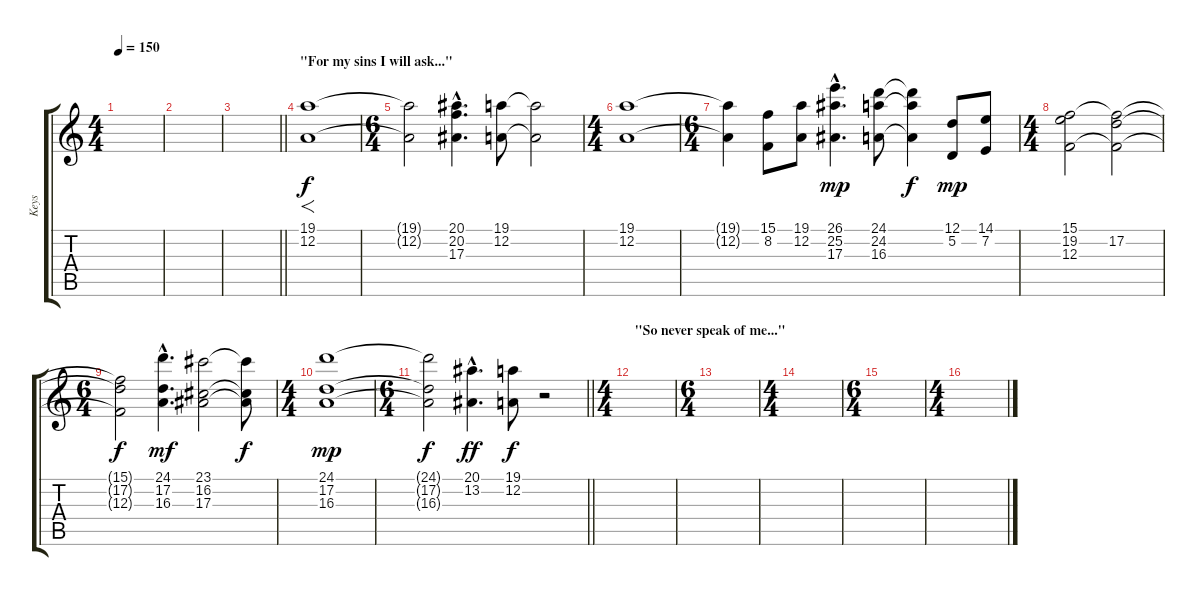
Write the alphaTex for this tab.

\track ("Keys" "Keys") {instrument stringensemble1}
\staff {score tabs}
\tuning (D4 A3 F3 C3 G2 D2) {hide}
\ts (4 4)
\tempo 150
\clef g2
\ks c
|
|
\barLineRight lightlight
|
\section ("" "\"For my sins I will ask...\"")
(19.1 12.2).1{f} |
\ts (6 4)
(19.1{t} 12.2{t}).2 (20.1{hac} 20.2{hac} 17.3{hac}).4{d} (19.1 12.2).8 (19.1{t} 12.2{t}).2 |
\ts (4 4)
(19.1 12.2).1 |
\ts (6 4)
(19.1{t} 12.2{t}).4 (15.1 8.2).8 (19.1 12.2).8 (26.1{hac} 25.2{hac} 17.3{hac}).4{d dy mp} (24.1 24.2 16.3).8 (24.1{t} 24.2{t} 16.3{t}).4{dy f} (12.1 5.2).8{dy mp} (14.1 7.2).8 |
\ts (4 4)
(15.1 19.2 12.3).2 (15.1{t} 17.2 12.3{t}).2 |
\ts (6 4)
(15.1{t} 17.2{t} 12.3{t}).2{dy f} (24.1{hac} 17.2{hac} 16.3{hac}).4{d dy mf} (23.1 16.2 17.3).2 (23.1{t} 16.2{t} 17.3{t}).8{dy f} |
\ts (4 4)
(24.1 17.2 16.3).1{dy mp} |
\ts (6 4)
\barLineRight lightlight
(24.1{t} 17.2{t} 16.3{t}).2{dy f} (20.1{hac} 13.2{hac}).4{d dy ff} (19.1 12.2).8{dy f} r.2 |
\ts (4 4)
\section ("" "\"So never speak of me...\"")
|
\ts (6 4)
|
\ts (4 4)
|
\ts (6 4)
|
\ts (4 4)
